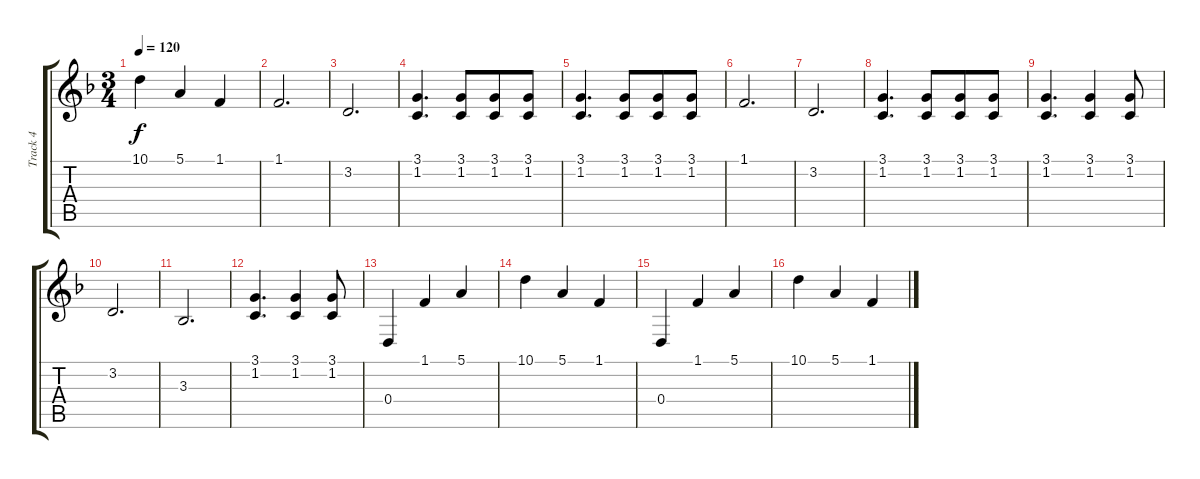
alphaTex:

\track ("Track 4" "Track 4") {instrument pizzicatostrings}
\staff {score tabs}
\tuning (E4 B3 G3 D3 A2 E2) {hide}
\ts (3 4)
\tempo 120
\clef g2
\ks dminor
10.1.4{dy f} 5.1.4 1.1.4 |
1.1.2{d instrument cello} |
3.2.2{d} |
(3.1 1.2).4{d} (3.1 1.2).8{beam merge} (3.1 1.2).8 (3.1 1.2).8 |
(3.1 1.2).4{d} (3.1 1.2).8{beam merge} (3.1 1.2).8 (3.1 1.2).8 |
1.1.2{d instrument cello} |
3.2.2{d} |
(3.1 1.2).4{d} (3.1 1.2).8{beam merge} (3.1 1.2).8 (3.1 1.2).8 |
(3.1 1.2).4{d} (3.1 1.2).4 (3.1 1.2).8 |
3.2.2{d} |
3.3.2{d} |
(3.1 1.2).4{d} (3.1 1.2).4 (3.1 1.2).8 |
0.4.4{instrument pizzicatostrings} 1.1.4 5.1.4 |
10.1.4 5.1.4 1.1.4 |
0.4.4 1.1.4 5.1.4 |
10.1.4 5.1.4 1.1.4
